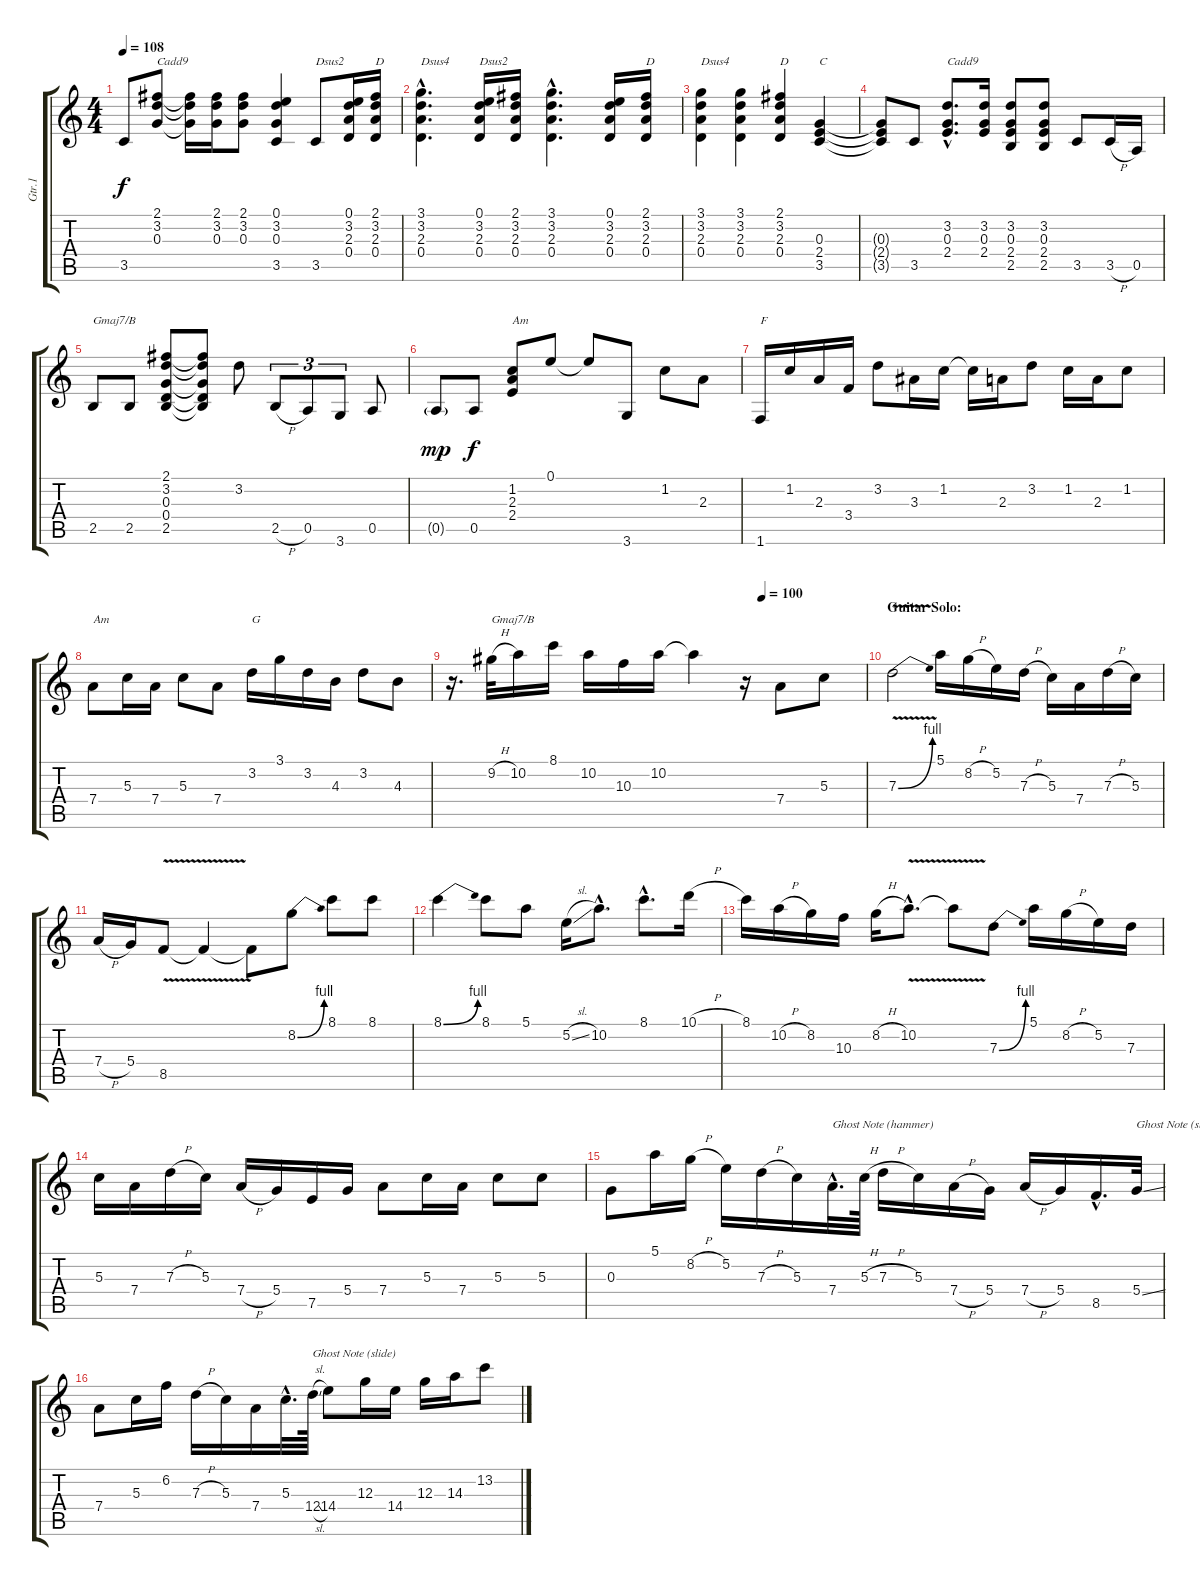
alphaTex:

\track ("Gtr.1" "Gtr.1") {instrument electricguitarclean}
\staff {score tabs}
\tuning (E4 B3 G3 D3 A2 E2) {hide}
\ts (4 4)
\tempo 108
\clef g2
\ks c
3.5.8{dy f} (2.1 3.2 0.3).8{txt "Cadd9"} (2.1{t} 3.2{t} 0.3{t}).16 (2.1 3.2 0.3).16 (2.1 3.2 0.3).8 (0.1 3.2 0.3 3.5).4 3.5.8{txt "Dsus2"} (0.1 3.2 2.3 0.4).16 (2.1 3.2 2.3 0.4).16{txt "D"} |
(3.1{hac} 3.2{hac} 2.3{hac} 0.4{hac}).4{d txt "Dsus4"} (0.1 3.2 2.3 0.4).16{txt "Dsus2"} (2.1 3.2 2.3 0.4).16 (3.1{hac} 3.2{hac} 2.3{hac} 0.4{hac}).4{d} (0.1 3.2 2.3 0.4).16 (2.1 3.2 2.3 0.4).16{txt "D"} |
(3.1 3.2 2.3 0.4).4{txt "Dsus4"} (3.1 3.2 2.3 0.4).4 (2.1 3.2 2.3 0.4).4{txt "D"} (0.3 2.4 3.5).4{txt "C"} |
(0.3{t} 2.4{t} 3.5{t}).8 3.5.8 (3.2{hac} 0.3{hac} 2.4{hac}).8{d txt "Cadd9"} (3.2 0.3 2.4).16 (3.2 0.3 2.4 2.5).8 (3.2 0.3 2.4 2.5).8 3.5.8 3.5{h}.16 0.5.16 |
2.5.8{txt "Gmaj7/B"} 2.5.8 (2.1 3.2 0.3 0.4 2.5).8 (2.1{t} 3.2{t} 0.3{t} 0.4{t} 2.5{t}).8 3.2.8 2.5{h}.8{tu (3 2)} 0.5.8{tu (3 2)} 3.6.8{tu (3 2)} 0.5.8 |
0.5{g}.8{dy mp} 0.5.8{dy f} (1.2 2.3 2.4).8{txt "Am"} 0.1.8 0.1{t}.8 3.6.8 1.2.8 2.3.8 |
1.6.16{txt "F"} 1.2.16 2.3.16 3.4.16 3.2.8 3.3.16 1.2.16 1.2{t}.16 2.3.16 3.2.8 1.2.16 2.3.16 1.2.8 |
7.4.8{txt "Am"} 5.3.16 7.4.16 5.3.8 7.4.8 3.2.16{txt "G"} 3.1.16 3.2.16 4.3.16 3.2.8 4.3.8 |
\tempo (100 0.75)
r.16{d} 9.2{h}.32{txt "Gmaj7/B"} 10.2.16 8.1.16 10.2.16 10.3.16 10.2.16 10.2{t}.4 r.16 7.4.8{instrument distortionguitar} 5.3.8 |
\section ("" "Guitar Solo:")
7.3{be (bend 0 0 60 4) v}.2 5.1.16 8.2{h}.16 5.2.16 7.3{h}.16 5.3.16 7.4.16 7.3{h}.16 5.3.16 |
7.4{h}.16 5.4.16 8.5{v}.8 8.5{t}.4 8.5{t}.8 8.2{be (bend 0 0 60 4)}.8 8.1.8 8.1.8 |
8.1{be (bend 0 0 60 4)}.4 8.1.8 5.1.8 5.2{sl}.16 10.2{hac}.8{d} 8.1{hac}.8{d} 10.1{h}.16 |
8.1.16 10.2{h}.16 8.2.16 10.3.16 8.2{h}.16 10.2{v hac}.8{d} 10.2{t}.8 7.3{be (bend 0 0 60 4)}.8 5.1.16 8.2{h}.16 5.2.16 7.3.16 |
5.3.16 7.4.16 7.3{h}.16 5.3.16 7.4{h}.16 5.4.16 7.5.16 5.4.16 7.4.8 5.3.16 7.4.16 5.3.8 5.3.8 |
0.3.8 5.1.16 8.2{h}.16 5.2.16 7.3{h}.16 5.3.16 7.4{hac}.32{d txt "Ghost Note (hammer)"} 5.3{h}.64 7.3{h}.16 5.3.16 7.4{h}.16 5.4.16 7.4{h}.16 5.4.16 8.5{hac}.16{d} 5.4{ss}.32{txt "Ghost Note (slide)"} |
7.4.8 5.3.16 6.2.16 7.3{h}.16 5.3.16 7.4.16 5.3{hac}.32{d} 12.4{sl}.64{txt "Ghost Note (slide)"} 14.4.8 12.3.16 14.4.16 12.3.16 14.3.16 13.2.8
